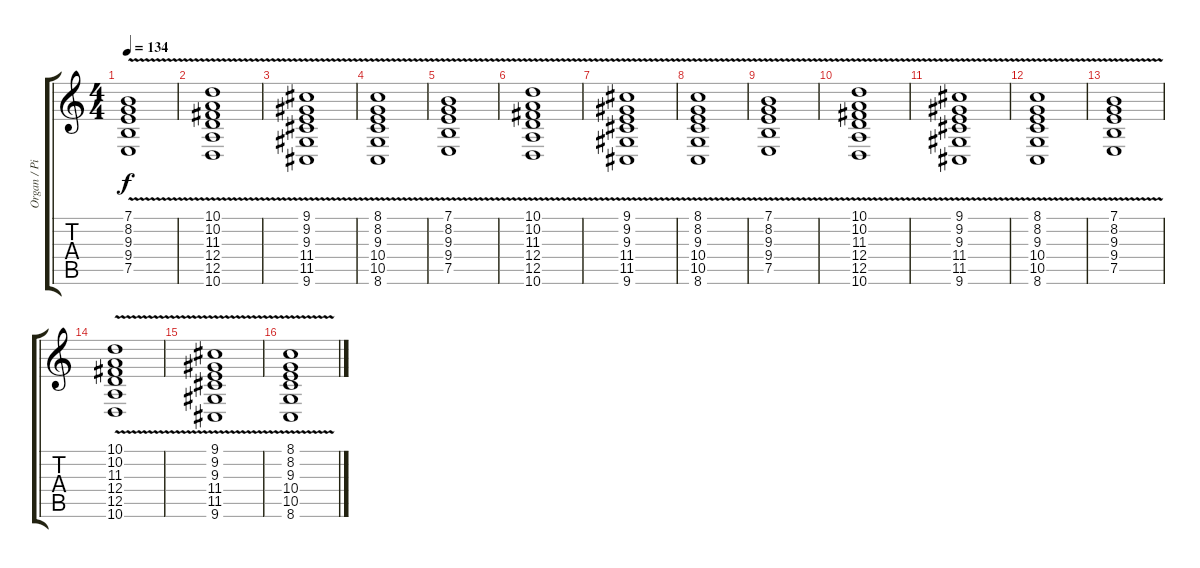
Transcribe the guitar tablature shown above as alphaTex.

\track ("Organ / Piano" "Organ / Pi") {instrument drawbarorgan}
\staff {score tabs}
\tuning (E4 B3 G3 D3 A2 E2) {hide}
\ts (4 4)
\tempo 134
\clef g2
\ks c
(7.1 8.2 9.3 9.4{v} 7.5).1{dy f volume 9 instrument drawbarorgan} |
(10.1 10.2 11.3 12.4 12.5{v} 10.6).1 |
(9.1 9.2 9.3 11.4{v} 11.5 9.6).1{volume 9 instrument drawbarorgan} |
(8.1 8.2 9.3 10.4{v} 10.5 8.6).1 |
(7.1 8.2 9.3 9.4{v} 7.5).1{volume 9 instrument drawbarorgan} |
(10.1 10.2 11.3 12.4 12.5{v} 10.6).1 |
(9.1 9.2 9.3 11.4{v} 11.5 9.6).1{volume 9 instrument drawbarorgan} |
(8.1 8.2 9.3 10.4{v} 10.5 8.6).1 |
(7.1 8.2 9.3 9.4{v} 7.5).1{volume 9 instrument drawbarorgan} |
(10.1 10.2 11.3 12.4 12.5{v} 10.6).1 |
(9.1 9.2 9.3 11.4{v} 11.5 9.6).1{volume 9 instrument drawbarorgan} |
(8.1 8.2 9.3 10.4{v} 10.5 8.6).1 |
(7.1 8.2 9.3 9.4{v} 7.5).1{volume 9 instrument drawbarorgan} |
(10.1 10.2 11.3 12.4 12.5{v} 10.6).1 |
(9.1 9.2 9.3 11.4{v} 11.5 9.6).1{volume 9 instrument drawbarorgan} |
(8.1 8.2 9.3 10.4{v} 10.5 8.6).1
